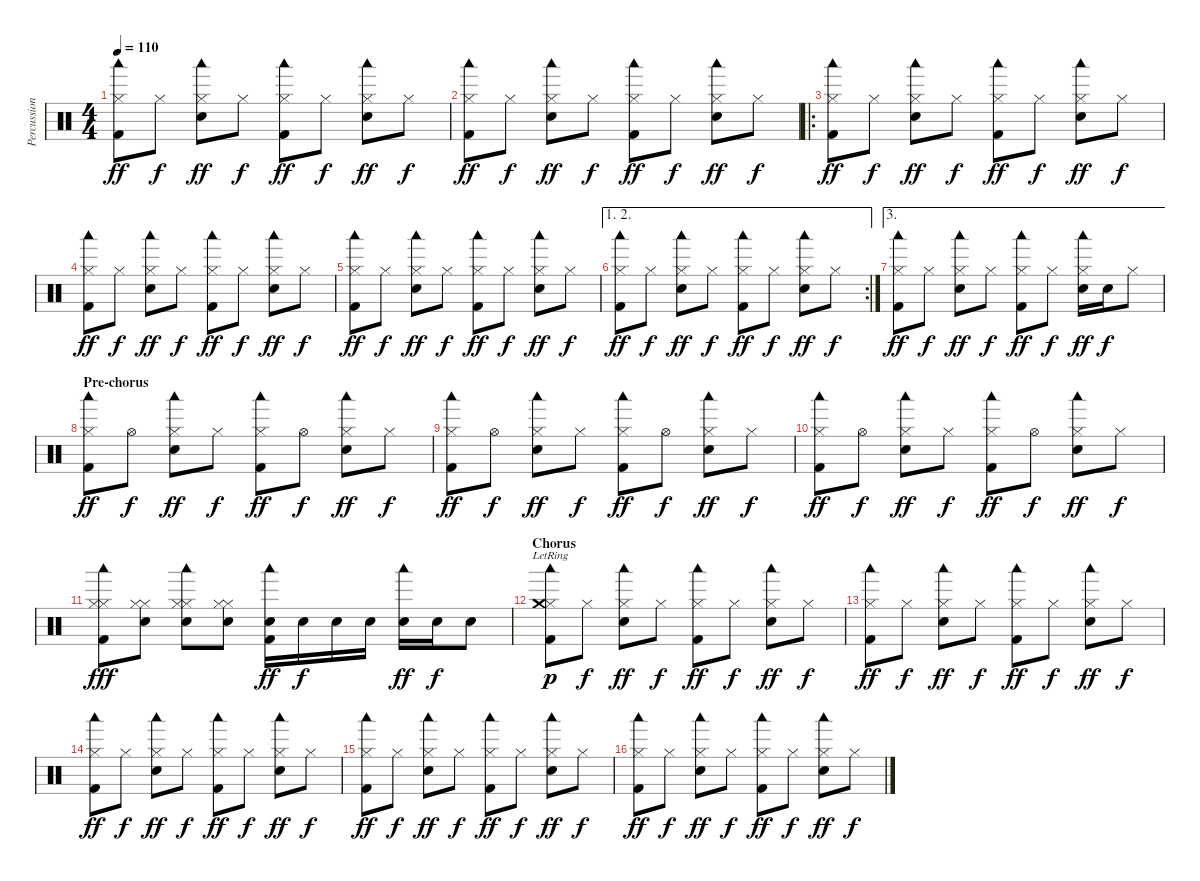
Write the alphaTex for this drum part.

\track ("Percussion" "Percussion") {instrument percussion}
\staff {score}
\articulation defaults
\ts (4 4)
\tempo 110
\clef neutral
\ks c
("Woodblock low (hit)" "Hi-Hat (closed)" "Kick (hit) 2").8{dy ff} "Hi-Hat (closed)".8{dy f} ("Woodblock low (hit)" "Hi-Hat (closed)" "Electric Snare (hit)").8{dy ff} "Hi-Hat (closed)".8{dy f} ("Woodblock low (hit)" "Hi-Hat (closed)" "Kick (hit) 2").8{dy ff} "Hi-Hat (closed)".8{dy f} ("Woodblock low (hit)" "Hi-Hat (closed)" "Electric Snare (hit)").8{dy ff} "Hi-Hat (closed)".8{dy f} |
("Woodblock low (hit)" "Hi-Hat (closed)" "Kick (hit) 2").8{dy ff} "Hi-Hat (closed)".8{dy f} ("Woodblock low (hit)" "Hi-Hat (closed)" "Electric Snare (hit)").8{dy ff} "Hi-Hat (closed)".8{dy f} ("Woodblock low (hit)" "Hi-Hat (closed)" "Kick (hit) 2").8{dy ff} "Hi-Hat (closed)".8{dy f} ("Woodblock low (hit)" "Hi-Hat (closed)" "Electric Snare (hit)").8{dy ff} "Hi-Hat (closed)".8{dy f} |
\ro
("Woodblock low (hit)" "Hi-Hat (closed)" "Kick (hit) 2").8{dy ff} "Hi-Hat (closed)".8{dy f} ("Woodblock low (hit)" "Hi-Hat (closed)" "Electric Snare (hit)").8{dy ff} "Hi-Hat (closed)".8{dy f} ("Woodblock low (hit)" "Hi-Hat (closed)" "Kick (hit) 2").8{dy ff} "Hi-Hat (closed)".8{dy f} ("Woodblock low (hit)" "Hi-Hat (closed)" "Electric Snare (hit)").8{dy ff} "Hi-Hat (closed)".8{dy f} |
("Woodblock low (hit)" "Hi-Hat (closed)" "Kick (hit) 2").8{dy ff} "Hi-Hat (closed)".8{dy f} ("Woodblock low (hit)" "Hi-Hat (closed)" "Electric Snare (hit)").8{dy ff} "Hi-Hat (closed)".8{dy f} ("Woodblock low (hit)" "Hi-Hat (closed)" "Kick (hit) 2").8{dy ff} "Hi-Hat (closed)".8{dy f} ("Woodblock low (hit)" "Hi-Hat (closed)" "Electric Snare (hit)").8{dy ff} "Hi-Hat (closed)".8{dy f} |
("Woodblock low (hit)" "Hi-Hat (closed)" "Kick (hit) 2").8{dy ff} "Hi-Hat (closed)".8{dy f} ("Woodblock low (hit)" "Hi-Hat (closed)" "Electric Snare (hit)").8{dy ff} "Hi-Hat (closed)".8{dy f} ("Woodblock low (hit)" "Hi-Hat (closed)" "Kick (hit) 2").8{dy ff} "Hi-Hat (closed)".8{dy f} ("Woodblock low (hit)" "Hi-Hat (closed)" "Electric Snare (hit)").8{dy ff} "Hi-Hat (closed)".8{dy f} |
\ae (1 2)
\rc 2
("Woodblock low (hit)" "Hi-Hat (closed)" "Kick (hit) 2").8{dy ff} "Hi-Hat (closed)".8{dy f} ("Woodblock low (hit)" "Hi-Hat (closed)" "Electric Snare (hit)").8{dy ff} "Hi-Hat (closed)".8{dy f} ("Woodblock low (hit)" "Hi-Hat (closed)" "Kick (hit) 2").8{dy ff} "Hi-Hat (closed)".8{dy f} ("Woodblock low (hit)" "Hi-Hat (closed)" "Electric Snare (hit)").8{dy ff} "Hi-Hat (closed)".8{dy f} |
\ae 3
("Woodblock low (hit)" "Hi-Hat (closed)" "Kick (hit) 2").8{dy ff} "Hi-Hat (closed)".8{dy f} ("Woodblock low (hit)" "Hi-Hat (closed)" "Electric Snare (hit)").8{dy ff} "Hi-Hat (closed)".8{dy f} ("Woodblock low (hit)" "Hi-Hat (closed)" "Kick (hit) 2").8{dy ff} "Hi-Hat (closed)".8{dy f} ("Woodblock low (hit)" "Hi-Hat (closed)" "Electric Snare (hit)").16{dy ff} "Electric Snare (hit)".16{dy f} "Hi-Hat (closed)".8 |
\section ("" "Pre-chorus")
("Woodblock low (hit)" "Hi-Hat (closed)" "Kick (hit) 2").8{dy ff} "Hi-Hat (open)".8{dy f} ("Woodblock low (hit)" "Hi-Hat (closed)" "Electric Snare (hit)").8{dy ff} "Hi-Hat (closed)".8{dy f} ("Woodblock low (hit)" "Hi-Hat (closed)" "Kick (hit) 2").8{dy ff} "Hi-Hat (open)".8{dy f} ("Woodblock low (hit)" "Hi-Hat (closed)" "Electric Snare (hit)").8{dy ff} "Hi-Hat (closed)".8{dy f} |
("Woodblock low (hit)" "Hi-Hat (closed)" "Kick (hit) 2").8{dy ff} "Hi-Hat (open)".8{dy f} ("Woodblock low (hit)" "Hi-Hat (closed)" "Electric Snare (hit)").8{dy ff} "Hi-Hat (closed)".8{dy f} ("Woodblock low (hit)" "Hi-Hat (closed)" "Kick (hit) 2").8{dy ff} "Hi-Hat (open)".8{dy f} ("Woodblock low (hit)" "Hi-Hat (closed)" "Electric Snare (hit)").8{dy ff} "Hi-Hat (closed)".8{dy f} |
("Woodblock low (hit)" "Hi-Hat (closed)" "Kick (hit) 2").8{dy ff} "Hi-Hat (open)".8{dy f} ("Woodblock low (hit)" "Hi-Hat (closed)" "Electric Snare (hit)").8{dy ff} "Hi-Hat (closed)".8{dy f} ("Woodblock low (hit)" "Hi-Hat (closed)" "Kick (hit) 2").8{dy ff} "Hi-Hat (open)".8{dy f} ("Woodblock low (hit)" "Hi-Hat (closed)" "Electric Snare (hit)").8{dy ff} "Hi-Hat (closed)".8{dy f} |
("Woodblock low (hit)" "Hi-Hat (closed)" "Hi-Hat (closed)" "Kick (hit) 2").8{dy fff} ("Hi-Hat (closed)" "Hi-Hat (closed)" "Electric Snare (hit)").8 ("Woodblock low (hit)" "Hi-Hat (closed)" "Hi-Hat (closed)" "Electric Snare (hit)").8 ("Hi-Hat (closed)" "Hi-Hat (closed)" "Electric Snare (hit)").8 ("Woodblock low (hit)" "Electric Snare (hit)" "Kick (hit) 2").16{dy ff} "Electric Snare (hit)".16{dy f} "Electric Snare (hit)".16 "Electric Snare (hit)".16 ("Woodblock low (hit)" "Electric Snare (hit)").16{dy ff} "Electric Snare (hit)".16{dy f} "Electric Snare (hit)".8 |
\section ("" "Chorus")
("Woodblock low (hit)" "Hi-Hat (closed)" "Crash medium (hit)"{lr} "Kick (hit) 2").8{dy p} "Hi-Hat (closed)".8{dy f} ("Woodblock low (hit)" "Hi-Hat (closed)" "Electric Snare (hit)").8{dy ff} "Hi-Hat (closed)".8{dy f} ("Woodblock low (hit)" "Hi-Hat (closed)" "Kick (hit) 2").8{dy ff} "Hi-Hat (closed)".8{dy f} ("Woodblock low (hit)" "Hi-Hat (closed)" "Electric Snare (hit)").8{dy ff} "Hi-Hat (closed)".8{dy f} |
("Woodblock low (hit)" "Hi-Hat (closed)" "Kick (hit) 2").8{dy ff} "Hi-Hat (closed)".8{dy f} ("Woodblock low (hit)" "Hi-Hat (closed)" "Electric Snare (hit)").8{dy ff} "Hi-Hat (closed)".8{dy f} ("Woodblock low (hit)" "Hi-Hat (closed)" "Kick (hit) 2").8{dy ff} "Hi-Hat (closed)".8{dy f} ("Woodblock low (hit)" "Hi-Hat (closed)" "Electric Snare (hit)").8{dy ff} "Hi-Hat (closed)".8{dy f} |
("Woodblock low (hit)" "Hi-Hat (closed)" "Kick (hit) 2").8{dy ff} "Hi-Hat (closed)".8{dy f} ("Woodblock low (hit)" "Hi-Hat (closed)" "Electric Snare (hit)").8{dy ff} "Hi-Hat (closed)".8{dy f} ("Woodblock low (hit)" "Hi-Hat (closed)" "Kick (hit) 2").8{dy ff} "Hi-Hat (closed)".8{dy f} ("Woodblock low (hit)" "Hi-Hat (closed)" "Electric Snare (hit)").8{dy ff} "Hi-Hat (closed)".8{dy f} |
("Woodblock low (hit)" "Hi-Hat (closed)" "Kick (hit) 2").8{dy ff} "Hi-Hat (closed)".8{dy f} ("Woodblock low (hit)" "Hi-Hat (closed)" "Electric Snare (hit)").8{dy ff} "Hi-Hat (closed)".8{dy f} ("Woodblock low (hit)" "Hi-Hat (closed)" "Kick (hit) 2").8{dy ff} "Hi-Hat (closed)".8{dy f} ("Woodblock low (hit)" "Hi-Hat (closed)" "Electric Snare (hit)").8{dy ff} "Hi-Hat (closed)".8{dy f} |
("Woodblock low (hit)" "Hi-Hat (closed)" "Kick (hit) 2").8{dy ff} "Hi-Hat (closed)".8{dy f} ("Woodblock low (hit)" "Hi-Hat (closed)" "Electric Snare (hit)").8{dy ff} "Hi-Hat (closed)".8{dy f} ("Woodblock low (hit)" "Hi-Hat (closed)" "Kick (hit) 2").8{dy ff} "Hi-Hat (closed)".8{dy f} ("Woodblock low (hit)" "Hi-Hat (closed)" "Electric Snare (hit)").8{dy ff} "Hi-Hat (closed)".8{dy f}
